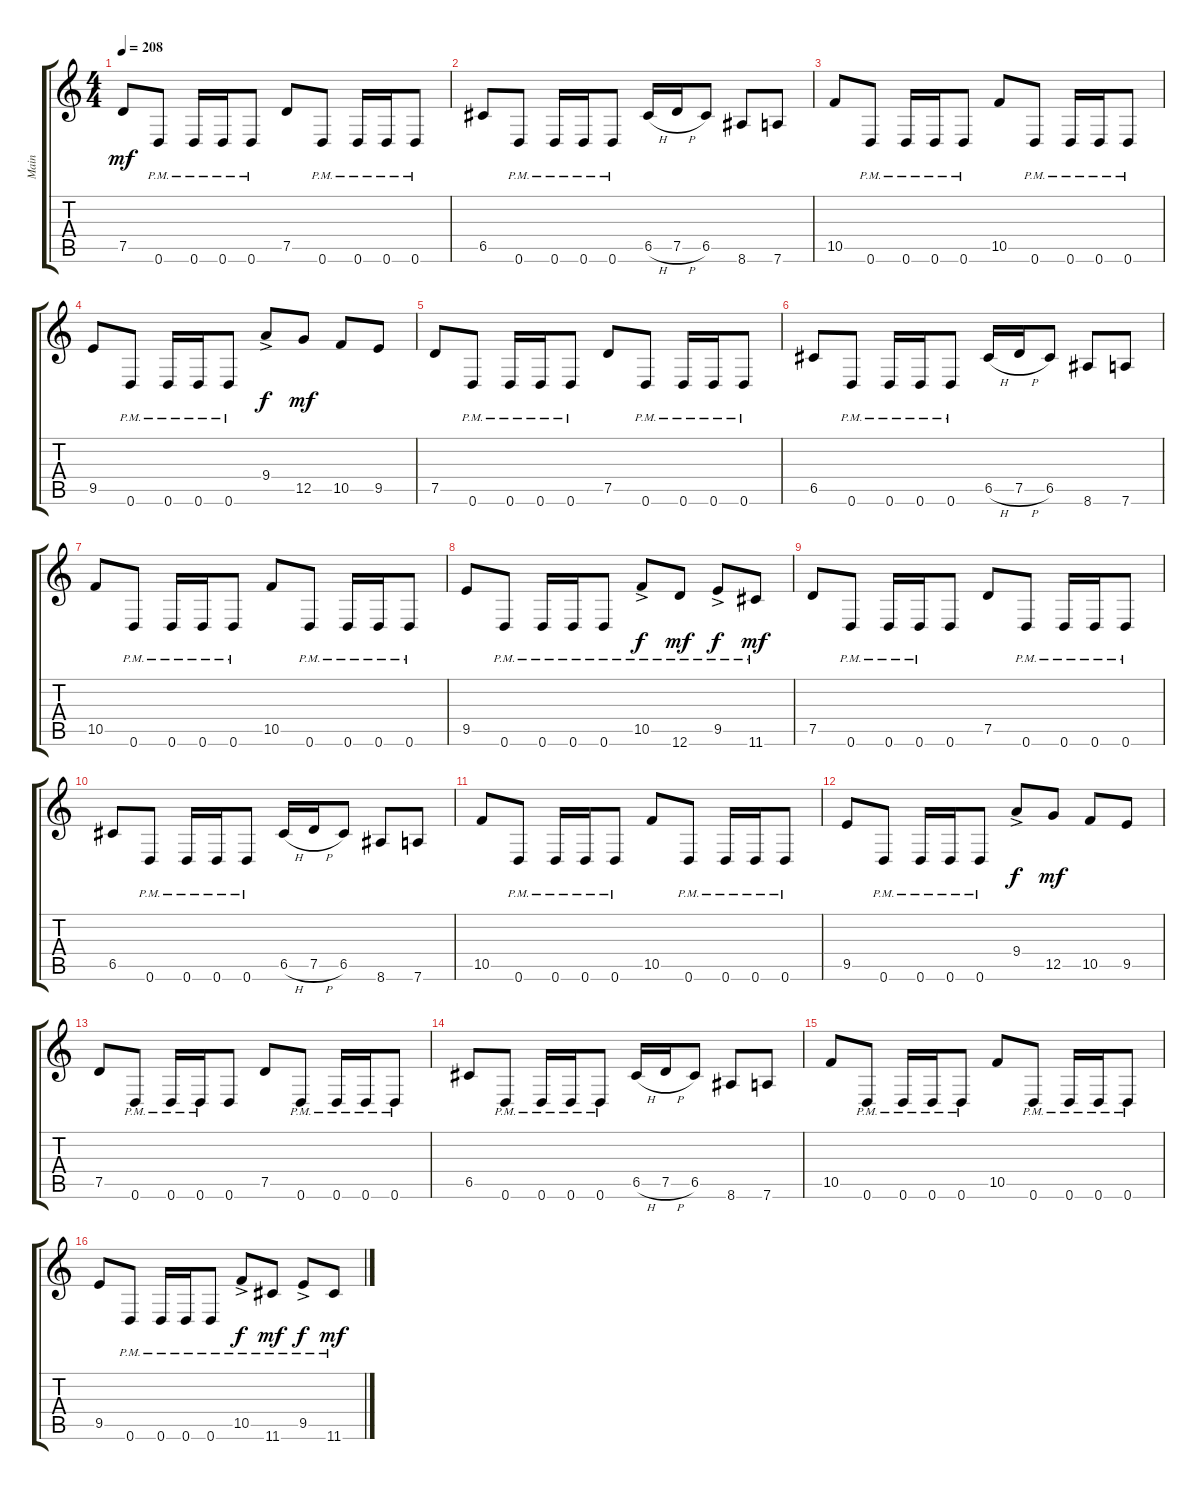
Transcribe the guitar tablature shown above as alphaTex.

\track ("Main" "Main") {instrument distortionguitar}
\staff {score tabs}
\tuning (D4 A3 F3 C3 G2 D2) {hide}
\ts (4 4)
\tempo 208
\clef g2
\ks c
7.5.8{dy mf} 0.6{pm}.8 0.6{pm}.16 0.6{pm}.16 0.6{pm}.8 7.5.8 0.6{pm}.8 0.6{pm}.16 0.6{pm}.16 0.6{pm}.8 |
6.5.8 0.6{pm}.8 0.6{pm}.16 0.6{pm}.16 0.6{pm}.8 6.5{h}.16 7.5{h}.16 6.5.8 8.6.8 7.6.8 |
10.5.8 0.6{pm}.8 0.6{pm}.16 0.6{pm}.16 0.6{pm}.8 10.5.8 0.6{pm}.8 0.6{pm}.16 0.6{pm}.16 0.6{pm}.8 |
9.5.8 0.6{pm}.8 0.6{pm}.16 0.6{pm}.16 0.6{pm}.8 9.4{ac}.8{dy f} 12.5.8{dy mf} 10.5.8 9.5.8 |
7.5.8 0.6{pm}.8 0.6{pm}.16 0.6{pm}.16 0.6{pm}.8 7.5.8 0.6{pm}.8 0.6{pm}.16 0.6{pm}.16 0.6{pm}.8 |
6.5.8 0.6{pm}.8 0.6{pm}.16 0.6{pm}.16 0.6{pm}.8 6.5{h}.16 7.5{h}.16 6.5.8 8.6.8 7.6.8 |
10.5.8 0.6{pm}.8 0.6{pm}.16 0.6{pm}.16 0.6{pm}.8 10.5.8 0.6{pm}.8 0.6{pm}.16 0.6{pm}.16 0.6{pm}.8 |
9.5.8 0.6{pm}.8 0.6{pm}.16 0.6{pm}.16 0.6{pm}.8 10.5{ac pm}.8{dy f} 12.6{pm}.8{dy mf} 9.5{ac pm}.8{dy f} 11.6{pm}.8{dy mf} |
7.5.8 0.6{pm}.8 0.6{pm}.16 0.6{pm}.16 0.6.8 7.5.8 0.6{pm}.8 0.6{pm}.16 0.6{pm}.16 0.6{pm}.8 |
6.5.8 0.6{pm}.8 0.6{pm}.16 0.6{pm}.16 0.6{pm}.8 6.5{h}.16 7.5{h}.16 6.5.8 8.6.8 7.6.8 |
10.5.8 0.6{pm}.8 0.6{pm}.16 0.6{pm}.16 0.6{pm}.8 10.5.8 0.6{pm}.8 0.6{pm}.16 0.6{pm}.16 0.6{pm}.8 |
9.5.8 0.6{pm}.8 0.6{pm}.16 0.6{pm}.16 0.6{pm}.8 9.4{ac}.8{dy f} 12.5.8{dy mf} 10.5.8 9.5.8 |
7.5.8 0.6{pm}.8 0.6{pm}.16 0.6{pm}.16 0.6.8 7.5.8 0.6{pm}.8 0.6{pm}.16 0.6{pm}.16 0.6{pm}.8 |
6.5.8 0.6{pm}.8 0.6{pm}.16 0.6{pm}.16 0.6{pm}.8 6.5{h}.16 7.5{h}.16 6.5.8 8.6.8 7.6.8 |
10.5.8 0.6{pm}.8 0.6{pm}.16 0.6{pm}.16 0.6{pm}.8 10.5.8 0.6{pm}.8 0.6{pm}.16 0.6{pm}.16 0.6{pm}.8 |
9.5.8 0.6{pm}.8 0.6{pm}.16 0.6{pm}.16 0.6{pm}.8 10.5{ac pm}.8{dy f} 11.6{pm}.8{dy mf} 9.5{ac pm}.8{dy f} 11.6{pm}.8{dy mf}
